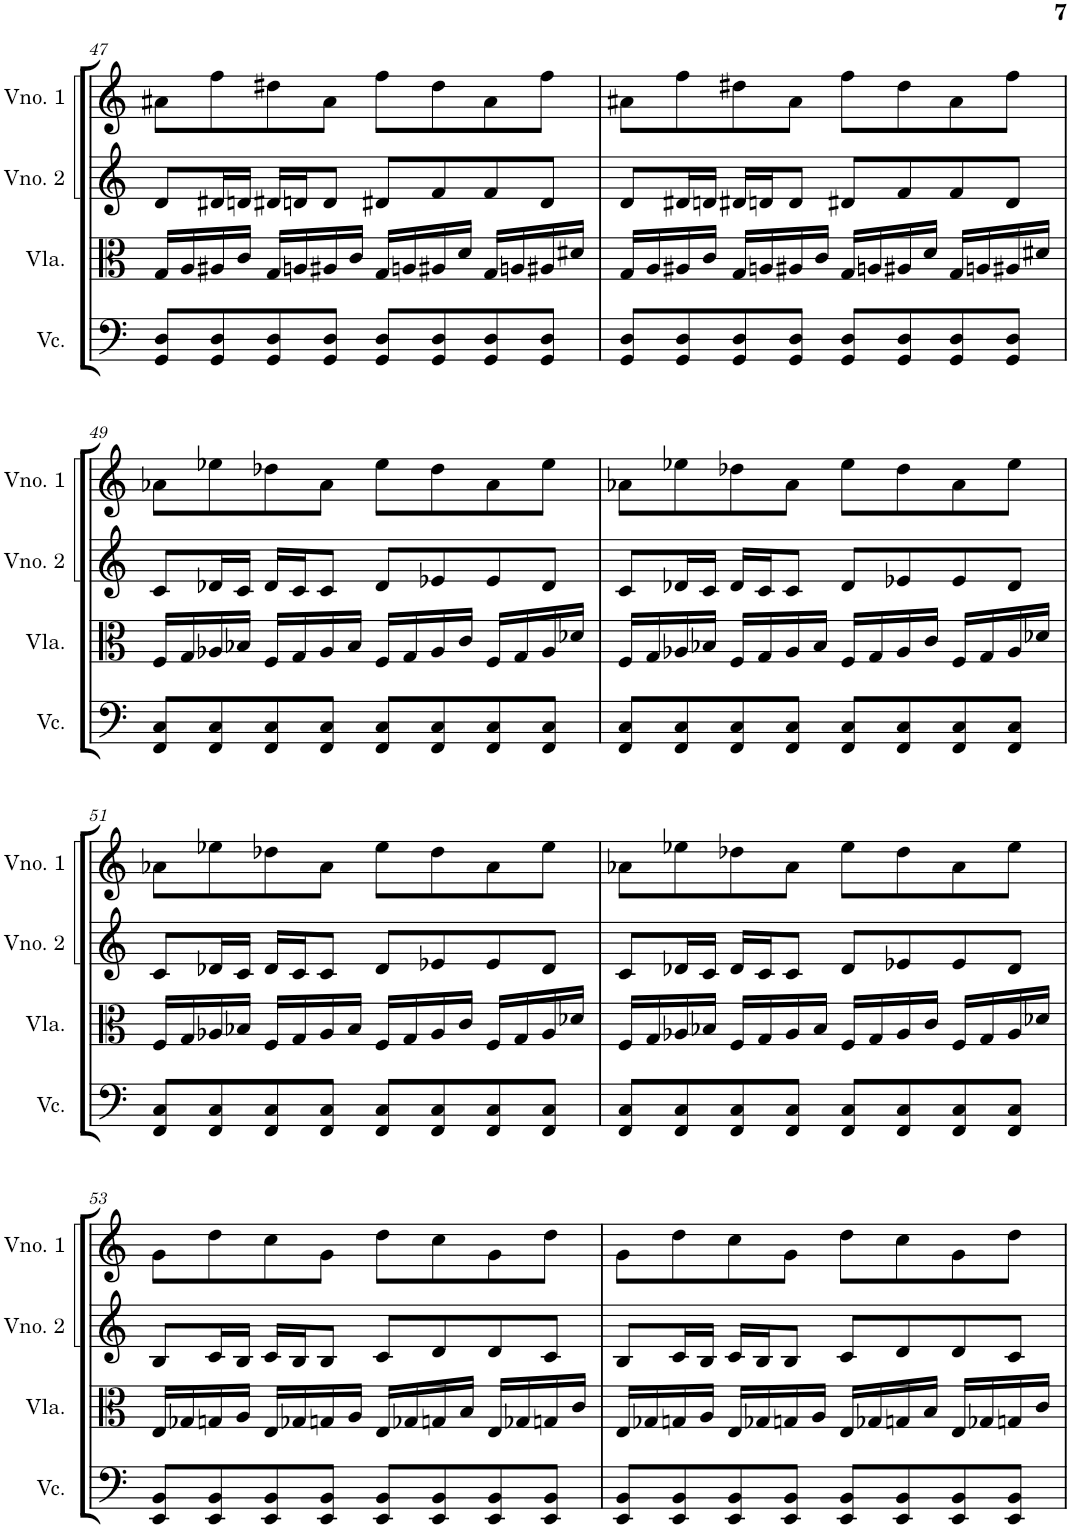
**kern	**kern	**kern	**kern
*part4	*part3	*part2	*part1
*staff4	*staff3	*staff2	*staff1
*I"Violoncelo	*I"Viola	*I"Violino 2	*I"Violino 1
*I'Vc.	*I'Vla.	*I'Vno. 2	*I'Vno. 1
!!LO:PB:g=z
*clefF4	*clefC3	*clefG2	*clefG2
*k[]	*k[]	*k[]	*k[]
*M4/4	*M4/4	*M4/4	*M4/4
=47	=47	=47	=47
8GG/ 8D/L	16G/LL	8d/L	8a#X\L
.	16A/	.	.
8GG/ 8D/	16A#X/	16d#X/L	8ff\
.	16c/JJ	16dn/JJ	.
8GG/ 8D/	16G/LL	16d#X/LL	8dd#X\
.	16An/	16dn/J	.
8GG/ 8D/J	16A#X/	8d/J	8a#\J
.	16c/JJ	.	.
8GG/ 8D/L	16G/LL	8d#X/L	8ff\L
.	16An/	.	.
8GG/ 8D/	16A#X/	8f/	8dd#\
.	16d/JJ	.	.
8GG/ 8D/	16G/LL	8f/	8a#\
.	16An/	.	.
8GG/ 8D/J	16A#X/	8d#/J	8ff\J
.	16d#X/JJ	.	.
=48	=48	=48	=48
8GG/ 8D/L	16G/LL	8d/L	8a#X\L
.	16A/	.	.
8GG/ 8D/	16A#X/	16d#X/L	8ff\
.	16c/JJ	16dn/JJ	.
8GG/ 8D/	16G/LL	16d#X/LL	8dd#X\
.	16An/	16dn/J	.
8GG/ 8D/J	16A#X/	8d/J	8a#\J
.	16c/JJ	.	.
8GG/ 8D/L	16G/LL	8d#X/L	8ff\L
.	16An/	.	.
8GG/ 8D/	16A#X/	8f/	8dd#\
.	16d/JJ	.	.
8GG/ 8D/	16G/LL	8f/	8a#\
.	16An/	.	.
8GG/ 8D/J	16A#X/	8d#/J	8ff\J
.	16d#X/JJ	.	.
!!LO:LB:g=z
=49	=49	=49	=49
8FF/ 8C/L	16F/LL	8c/L	8a-X\L
.	16G/	.	.
8FF/ 8C/	16A-X/	16d-X/L	8ee-X\
.	16B-X/JJ	16c/JJ	.
8FF/ 8C/	16F/LL	16d-/LL	8dd-X\
.	16G/	16c/J	.
8FF/ 8C/J	16A-/	8c/J	8a-\J
.	16B-/JJ	.	.
8FF/ 8C/L	16F/LL	8d-/L	8ee-\L
.	16G/	.	.
8FF/ 8C/	16A-/	8e-X/	8dd-\
.	16c/JJ	.	.
8FF/ 8C/	16F/LL	8e-/	8a-\
.	16G/	.	.
8FF/ 8C/J	16A-/	8d-/J	8ee-\J
.	16d-X/JJ	.	.
=50	=50	=50	=50
8FF/ 8C/L	16F/LL	8c/L	8a-X\L
.	16G/	.	.
8FF/ 8C/	16A-X/	16d-X/L	8ee-X\
.	16B-X/JJ	16c/JJ	.
8FF/ 8C/	16F/LL	16d-/LL	8dd-X\
.	16G/	16c/J	.
8FF/ 8C/J	16A-/	8c/J	8a-\J
.	16B-/JJ	.	.
8FF/ 8C/L	16F/LL	8d-/L	8ee-\L
.	16G/	.	.
8FF/ 8C/	16A-/	8e-X/	8dd-\
.	16c/JJ	.	.
8FF/ 8C/	16F/LL	8e-/	8a-\
.	16G/	.	.
8FF/ 8C/J	16A-/	8d-/J	8ee-\J
.	16d-X/JJ	.	.
!!LO:LB:g=z
=51	=51	=51	=51
8FF/ 8C/L	16F/LL	8c/L	8a-X\L
.	16G/	.	.
8FF/ 8C/	16A-X/	16d-X/L	8ee-X\
.	16B-X/JJ	16c/JJ	.
8FF/ 8C/	16F/LL	16d-/LL	8dd-X\
.	16G/	16c/J	.
8FF/ 8C/J	16A-/	8c/J	8a-\J
.	16B-/JJ	.	.
8FF/ 8C/L	16F/LL	8d-/L	8ee-\L
.	16G/	.	.
8FF/ 8C/	16A-/	8e-X/	8dd-\
.	16c/JJ	.	.
8FF/ 8C/	16F/LL	8e-/	8a-\
.	16G/	.	.
8FF/ 8C/J	16A-/	8d-/J	8ee-\J
.	16d-X/JJ	.	.
=52	=52	=52	=52
8FF/ 8C/L	16F/LL	8c/L	8a-X\L
.	16G/	.	.
8FF/ 8C/	16A-X/	16d-X/L	8ee-X\
.	16B-X/JJ	16c/JJ	.
8FF/ 8C/	16F/LL	16d-/LL	8dd-X\
.	16G/	16c/J	.
8FF/ 8C/J	16A-/	8c/J	8a-\J
.	16B-/JJ	.	.
8FF/ 8C/L	16F/LL	8d-/L	8ee-\L
.	16G/	.	.
8FF/ 8C/	16A-/	8e-X/	8dd-\
.	16c/JJ	.	.
8FF/ 8C/	16F/LL	8e-/	8a-\
.	16G/	.	.
8FF/ 8C/J	16A-/	8d-/J	8ee-\J
.	16d-X/JJ	.	.
!!LO:LB:g=z
=53	=53	=53	=53
8EE/ 8BB/L	16E/LL	8B/L	8g\L
.	16G-X/	.	.
8EE/ 8BB/	16Gn/	16c/L	8dd\
.	16A/JJ	16B/JJ	.
8EE/ 8BB/	16E/LL	16c/LL	8cc\
.	16G-X/	16B/J	.
8EE/ 8BB/J	16Gn/	8B/J	8g\J
.	16A/JJ	.	.
8EE/ 8BB/L	16E/LL	8c/L	8dd\L
.	16G-X/	.	.
8EE/ 8BB/	16Gn/	8d/	8cc\
.	16B/JJ	.	.
8EE/ 8BB/	16E/LL	8d/	8g\
.	16G-X/	.	.
8EE/ 8BB/J	16Gn/	8c/J	8dd\J
.	16c/JJ	.	.
=54	=54	=54	=54
8EE/ 8BB/L	16E/LL	8B/L	8g\L
.	16G-X/	.	.
8EE/ 8BB/	16Gn/	16c/L	8dd\
.	16A/JJ	16B/JJ	.
8EE/ 8BB/	16E/LL	16c/LL	8cc\
.	16G-X/	16B/J	.
8EE/ 8BB/J	16Gn/	8B/J	8g\J
.	16A/JJ	.	.
8EE/ 8BB/L	16E/LL	8c/L	8dd\L
.	16G-X/	.	.
8EE/ 8BB/	16Gn/	8d/	8cc\
.	16B/JJ	.	.
8EE/ 8BB/	16E/LL	8d/	8g\
.	16G-X/	.	.
8EE/ 8BB/J	16Gn/	8c/J	8dd\J
.	16c/JJ	.	.
=	=	=	=
*-	*-	*-	*-
